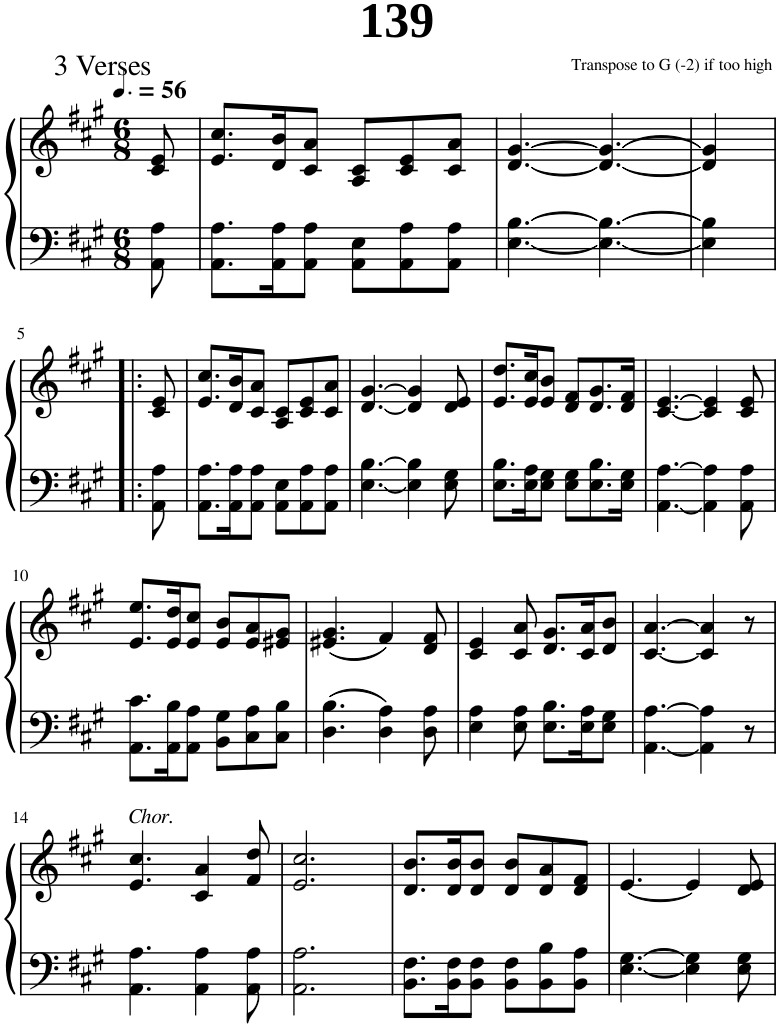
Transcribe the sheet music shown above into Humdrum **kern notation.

**kern	**kern
*part1	*part1
*staff2	*staff1
*I"Piano	*
*I'Pno.	*
*clefF4	*clefG2
*k[f#c#g#]	*k[f#c#g#]
*M6/8	*M6/8
*MM84	*MM84
=1	=1
8AA\ 8A\	8c#/ 8e/
=2	=2
8.AA\ 8.A\L	8.e/ 8.cc#/L
16AA\ 16A\K	16d/ 16b/K
8AA\ 8A\J	8c#/ 8a/J
8AA\ 8E\L	8A/ 8c#/L
8AA\ 8A\	8c#/ 8e/
8AA\ 8A\J	8c#/ 8a/J
=3	=3
[4.E\ [4.B\	[4.d/ [4.g#/
4.E\_ 4.B\_	4.d/_ 4.g#/_
=4	=4
4E\] 4B\]	4d/] 4g#/]
!!LO:LB:g=z
=5!|:	=5!|:
8AA\ 8A\	8c#/ 8e/
=6	=6
8.AA\ 8.A\L	8.e/ 8.cc#/L
16AA\ 16A\K	16d/ 16b/K
8AA\ 8A\J	8c#/ 8a/J
8AA\ 8E\L	8A/ 8c#/L
8AA\ 8A\	8c#/ 8e/
8AA\ 8A\J	8c#/ 8a/J
=7	=7
[4.E\ [4.B\	[4.d/ [4.g#/
4E\] 4B\]	4d/] 4g#/]
8E\ 8G#\	8d/ 8e/
=8	=8
8.E\ 8.B\L	8.e/ 8.dd/L
16E\ 16A\K	16e/ 16cc#/K
8E\ 8G#\J	8e/ 8b/J
8E\ 8G#\L	8d/ 8f#/L
8.E\ 8.B\	8.d/ 8.g#/
16E\ 16G#\Jk	16d/ 16f#/Jk
=9	=9
[4.AA\ [4.A\	[4.c#/ [4.e/
4AA\] 4A\]	4c#/] 4e/]
8AA\ 8A\	8c#/ 8e/
!!LO:LB:g=z
=10	=10
8.AA\ 8.c#\L	8.e/ 8.ee/L
16AA\ 16B\K	16e/ 16dd/K
8AA\ 8A\J	8e/ 8cc#/J
8BB\ 8G#\L	8e/ 8b/L
8C#\ 8A\	8e/ 8a/
8C#\ 8B\J	8e#X/ 8g#/J
=11	=11
4.D\ 4.B\	(4.e#X/ 4.g#/
4D\ 4A\	4f#/)
8D\ 8A\	8d/ 8f#/
=12	=12
4E\ 4A\	4c#/ 4e/
8E\ 8A\	8c#/ 8a/
8.E\ 8.B\L	8.d/ 8.g#/L
16E\ 16A\K	16c#/ 16a/K
8E\ 8G#\J	8d/ 8b/J
=13	=13
[4.AA\ [4.A\	[4.c#/ [4.a/
4AA\] 4A\]	4c#/] 4a/]
8r	8r
!!LO:LB:g=z
=14	=14
!	!LO:TX:a:i:t=Chor.
4.AA\ 4.A\	4.e/ 4.cc#/
4AA\ 4A\	4c#/ 4a/
8AA\ 8A\	8f#/ 8dd/
=15	=15
2.AA\ 2.A\	2.e/ 2.cc#/
=16	=16
8.BB\ 8.F#\L	8.d/ 8.b/L
16BB\ 16F#\K	16d/ 16b/K
8BB\ 8F#\J	8d/ 8b/J
8BB\ 8F#\L	8d/ 8b/L
8BB\ 8B\	8d/ 8a/
8BB\ 8A\J	8d/ 8f#/J
=17	=17
[4.E\ [4.G#\	[4.e/
4E\] 4G#\]	4e/]
8E\ 8G#\	8d/ 8e/
=	=
*-	*-
